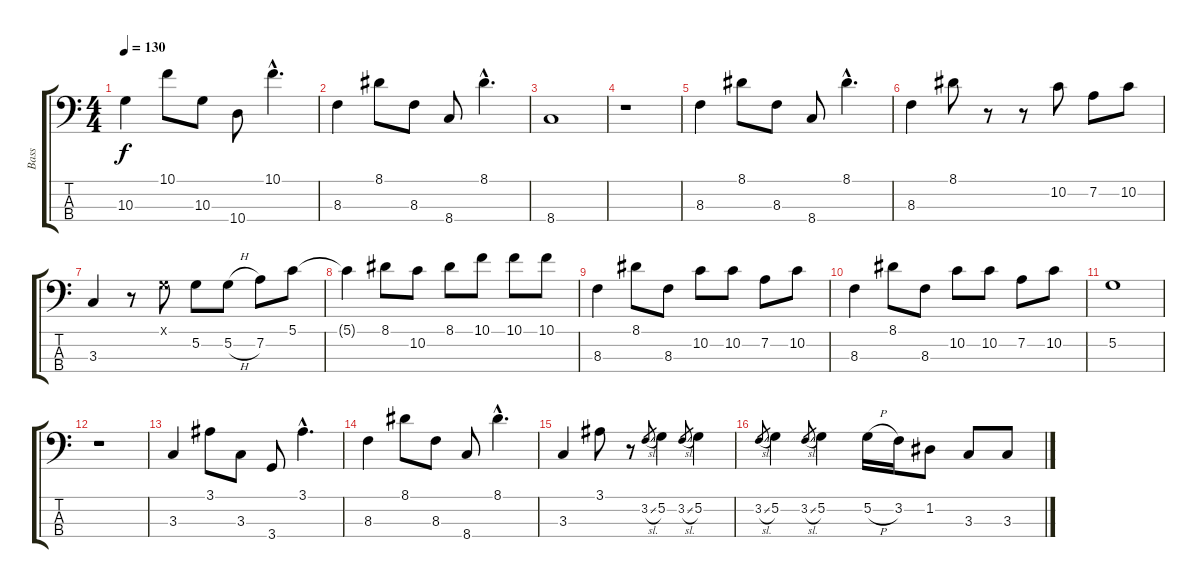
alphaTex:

\track ("Bass" "Bass") {instrument electricbassfinger}
\staff {score tabs}
\tuning (G2 D2 A1 E1) {hide}
\ts (4 4)
\tempo 130
\clef f4
\ks c
10.3.4{dy f} 10.1.8 10.3.8 10.4.8 10.1{hac}.4{d} |
8.3.4 8.1.8 8.3.8 8.4.8 8.1{hac}.4{d} |
8.4.1 |
r.1 |
8.3.4 8.1.8 8.3.8 8.4.8 8.1{hac}.4{d} |
8.3.4 8.1.8 r.8 r.8 10.2.8 7.2.8 10.2.8 |
3.3.4 r.8 0.1{x}.8 5.2.8 5.2{h}.8 7.2.8 5.1.8 |
5.1{t}.4 8.1.8 10.2.8 8.1.8 10.1.8 10.1.8 10.1.8 |
8.3.4 8.1.8 8.3.8 10.2.8 10.2.8 7.2.8 10.2.8 |
8.3.4 8.1.8 8.3.8 10.2.8 10.2.8 7.2.8 10.2.8 |
5.2.1 |
r.1 |
3.3.4 3.1.8 3.3.8 3.4.8 3.1{hac}.4{d} |
8.3.4 8.1.8 8.3.8 8.4.8 8.1{hac}.4{d} |
3.3.4 3.1.8 r.8 3.2{sl}.8{gr} 5.2.4 3.2{sl}.8{gr} 5.2.4 |
3.2{sl}.8{gr} 5.2.4 3.2{sl}.8{gr} 5.2.4 5.2{h}.16 3.2.16 1.2.8 3.3.8 3.3.8
